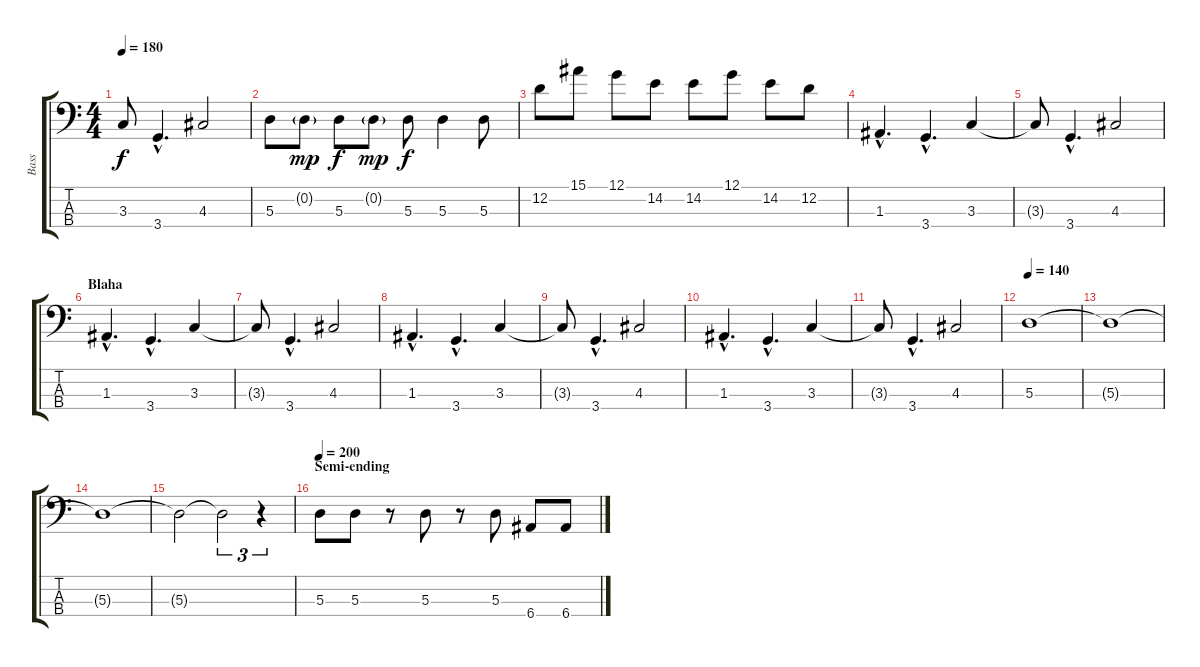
\track ("Bass" "Bass") {instrument electricbassfinger}
\staff {score tabs}
\tuning (G2 D2 A1 E1) {hide}
\ts (4 4)
\tempo 180
\clef f4
\ks c
3.3{t}.8{dy f} 3.4{hac}.4{d} 4.3.2 |
5.3.8 0.2{g}.8{dy mp} 5.3.8{dy f} 0.2{g}.8{dy mp} 5.3.8{dy f} 5.3.4 5.3.8 |
12.2.8 15.1.8 12.1.8 14.2.8 14.2.8 12.1.8 14.2.8 12.2.8 |
1.3{hac}.4{d} 3.4{hac}.4{d} 3.3.4 |
3.3{t}.8 3.4{hac}.4{d} 4.3.2 |
\section ("" "Blaha")
1.3{hac}.4{d} 3.4{hac}.4{d} 3.3.4 |
3.3{t}.8 3.4{hac}.4{d} 4.3.2 |
1.3{hac}.4{d} 3.4{hac}.4{d} 3.3.4 |
3.3{t}.8 3.4{hac}.4{d} 4.3.2 |
1.3{hac}.4{d} 3.4{hac}.4{d} 3.3.4 |
3.3{t}.8 3.4{hac}.4{d} 4.3.2 |
\tempo 140
5.3.1 |
5.3{t}.1 |
5.3{t}.1 |
5.3{t}.2 5.3{t}.2{tu (3 2)} r.4{tu (3 2)} |
\section ("" "Semi-ending")
\tempo 200
5.3.8 5.3.8 r.8 5.3.8 r.8 5.3.8 6.4.8 6.4.8
